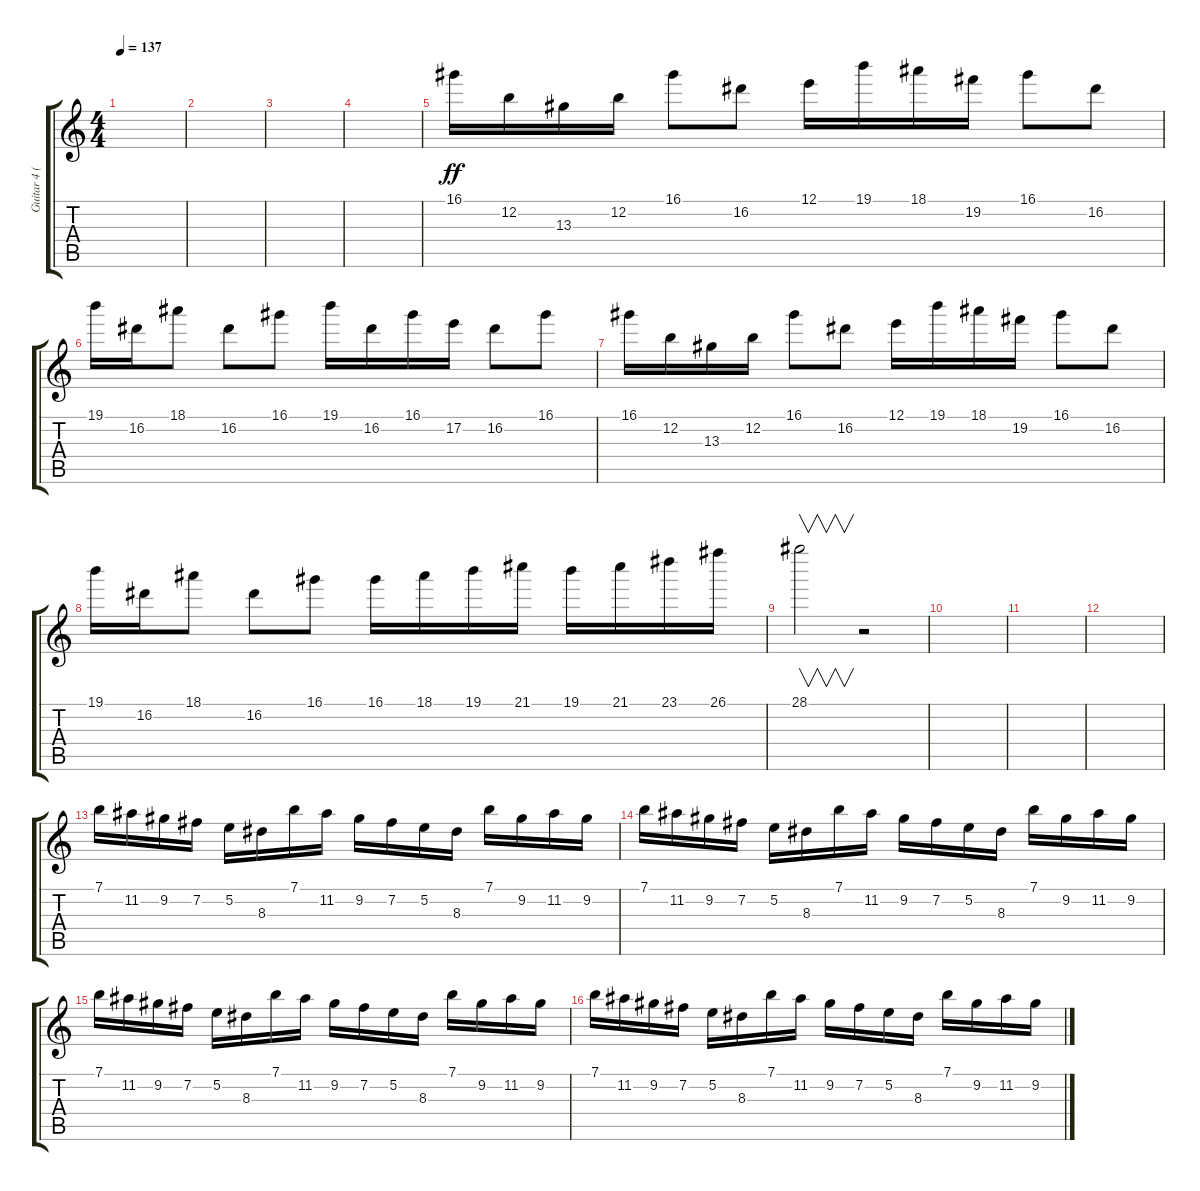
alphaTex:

\track ("Guitar 4 (Solo)" "Guitar 4 (") {instrument overdrivenguitar}
\staff {score tabs}
\tuning (E4 B3 G3 D3 A2 E2) {hide}
\ts (4 4)
\tempo 137
\clef g2
\ks c
|
|
|
|
16.1.16{dy ff} 12.2.16 13.3.16 12.2.16 16.1.8 16.2.8 12.1.16 19.1.16 18.1.16 19.2.16 16.1.8 16.2.8 |
19.1.16 16.2.16 18.1.8 16.2.8 16.1.8 19.1.16 16.2.16 16.1.16 17.2.16 16.2.8 16.1.8 |
16.1.16 12.2.16 13.3.16 12.2.16 16.1.8 16.2.8 12.1.16 19.1.16 18.1.16 19.2.16 16.1.8 16.2.8 |
19.1.16 16.2.16 18.1.8 16.2.8 16.1.8 16.1.16 18.1.16 19.1.16 21.1.16 19.1.16 21.1.16 23.1.16 26.1.16 |
28.1.2{v} r.2 |
|
|
|
7.1.16 11.2.16 9.2.16 7.2.16 5.2.16 8.3.16 7.1.16 11.2.16 9.2.16 7.2.16 5.2.16 8.3.16 7.1.16 9.2.16 11.2.16 9.2.16 |
7.1.16 11.2.16 9.2.16 7.2.16 5.2.16 8.3.16 7.1.16 11.2.16 9.2.16 7.2.16 5.2.16 8.3.16 7.1.16 9.2.16 11.2.16 9.2.16 |
7.1.16 11.2.16 9.2.16 7.2.16 5.2.16 8.3.16 7.1.16 11.2.16 9.2.16 7.2.16 5.2.16 8.3.16 7.1.16 9.2.16 11.2.16 9.2.16 |
7.1.16 11.2.16 9.2.16 7.2.16 5.2.16 8.3.16 7.1.16 11.2.16 9.2.16 7.2.16 5.2.16 8.3.16 7.1.16 9.2.16 11.2.16 9.2.16
